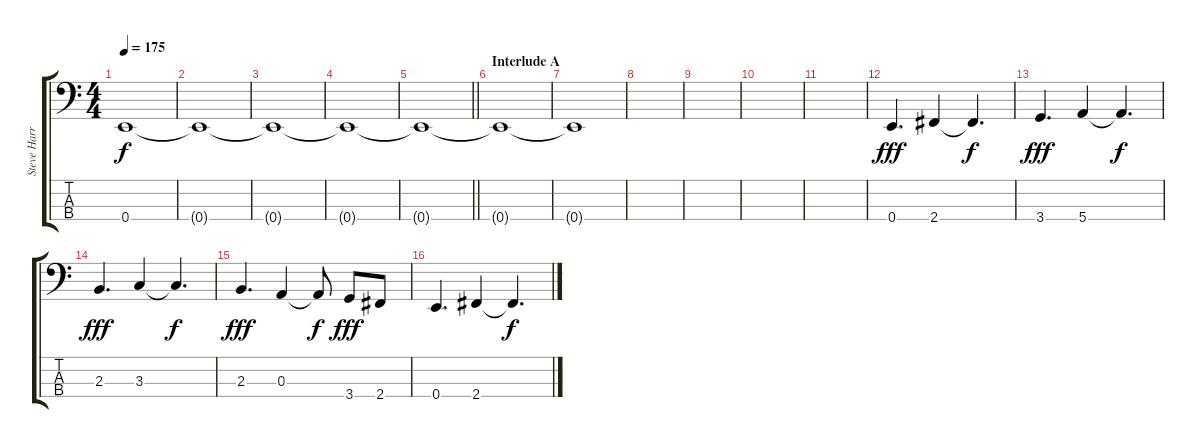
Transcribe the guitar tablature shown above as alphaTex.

\track ("Steve Harris" "Steve Harr") {instrument electricbassfinger}
\staff {score tabs}
\tuning (G2 D2 A1 E1) {hide}
\ts (4 4)
\tempo 175
\clef f4
\ks c
0.4{t}.1{dy f} |
0.4{t}.1 |
0.4{t}.1{volume 3} |
0.4{t}.1 |
\barLineRight lightlight
0.4{t}.1 |
\section ("" "Interlude A")
0.4{t}.1 |
0.4{t}.1 |
|
|
|
|
0.4.4{d dy fff volume 16} 2.4.4 2.4{t}.4{d dy f} |
3.4.4{d dy fff} 5.4.4 5.4{t}.4{d dy f} |
2.3.4{d dy fff} 3.3.4 3.3{t}.4{d dy f} |
2.3.4{d dy fff} 0.3.4 0.3{t}.8{dy f} 3.4.8{dy fff} 2.4.8 |
0.4.4{d} 2.4.4 2.4{t}.4{d dy f}
